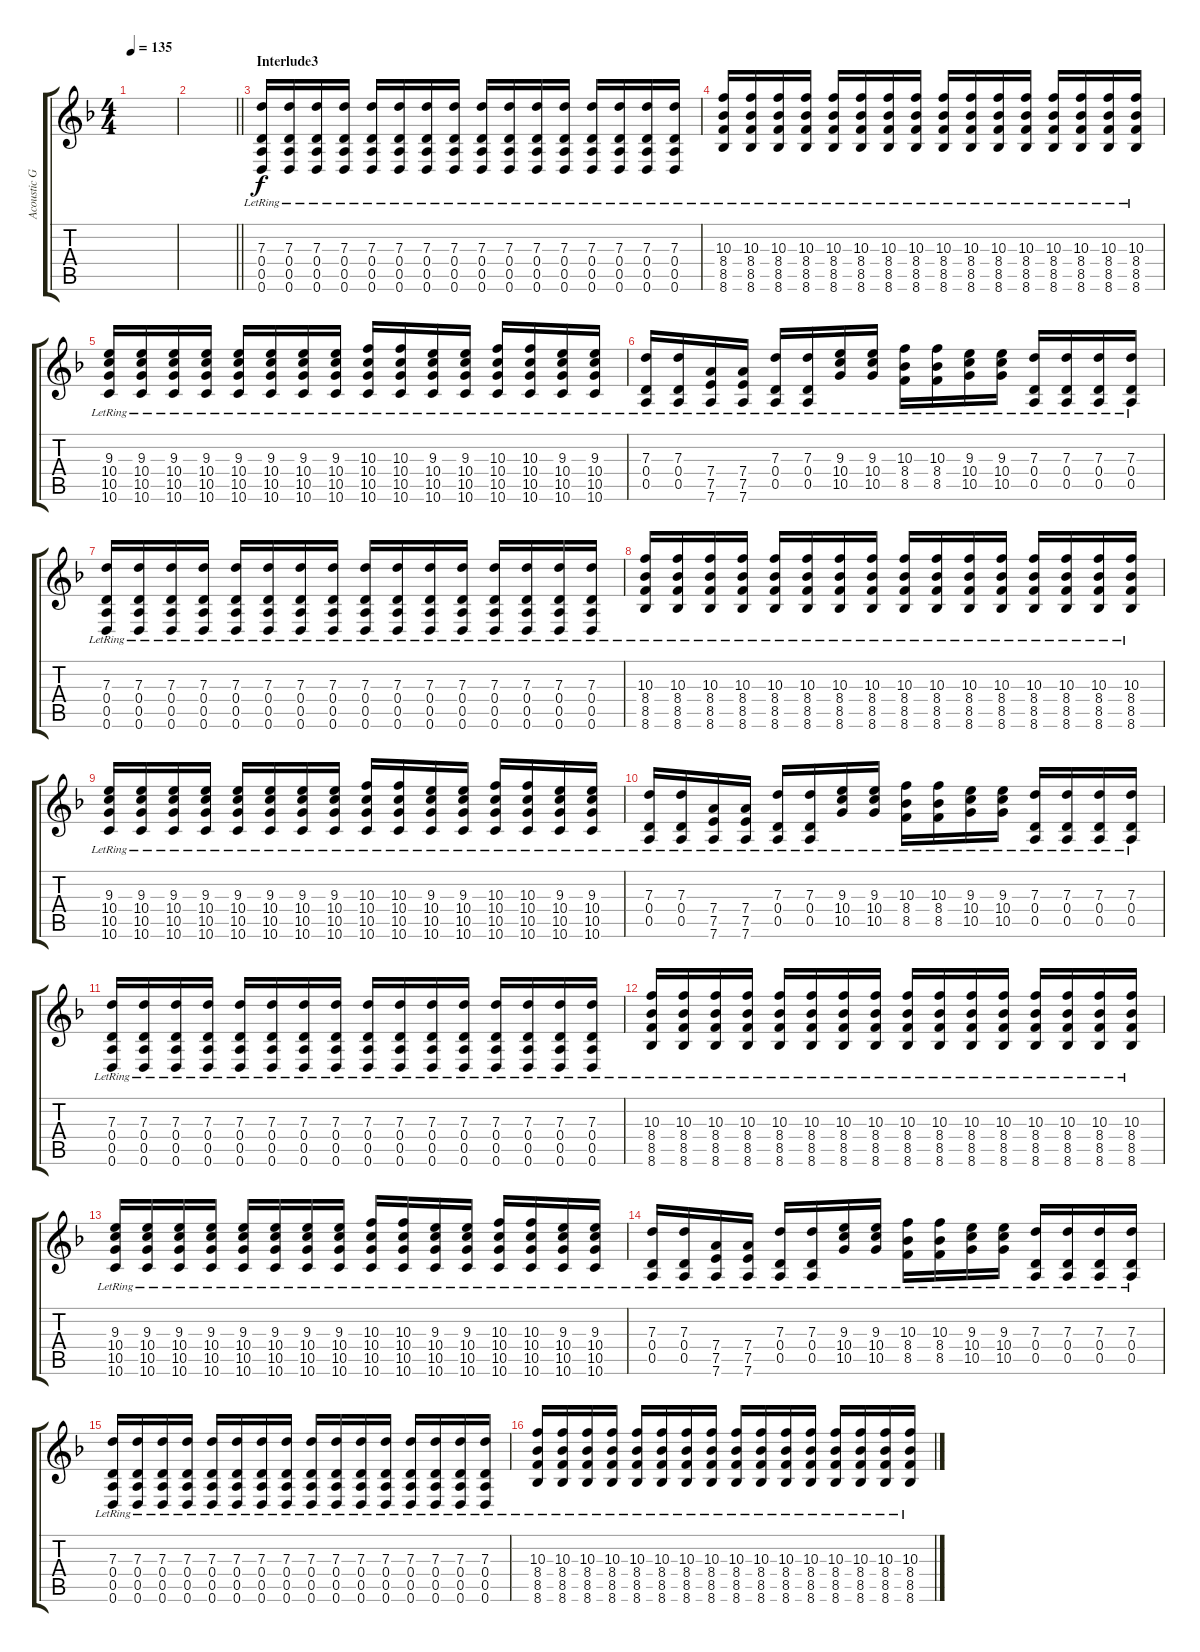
\track ("Acoustic Guitar" "Acoustic G") {instrument acousticguitarsteel}
\staff {score tabs}
\tuning (E4 B3 G3 D3 A2 D2) {hide}
\ts (4 4)
\tempo 135
\clef g2
\ks dminor
|
\barLineRight lightlight
|
\section ("" "Interlude3")
(7.3{lr} 0.4{lr} 0.5{lr} 0.6{lr}).16{volume 9} (7.3{lr} 0.4{lr} 0.5{lr} 0.6{lr}).16 (7.3{lr} 0.4{lr} 0.5{lr} 0.6{lr}).16 (7.3{lr} 0.4{lr} 0.5{lr} 0.6{lr}).16 (7.3{lr} 0.4{lr} 0.5{lr} 0.6{lr}).16 (7.3{lr} 0.4{lr} 0.5{lr} 0.6{lr}).16 (7.3{lr} 0.4{lr} 0.5{lr} 0.6{lr}).16 (7.3{lr} 0.4{lr} 0.5{lr} 0.6{lr}).16 (7.3{lr} 0.4{lr} 0.5{lr} 0.6{lr}).16 (7.3{lr} 0.4{lr} 0.5{lr} 0.6{lr}).16 (7.3{lr} 0.4{lr} 0.5{lr} 0.6{lr}).16 (7.3{lr} 0.4{lr} 0.5{lr} 0.6{lr}).16 (7.3{lr} 0.4{lr} 0.5{lr} 0.6{lr}).16 (7.3{lr} 0.4{lr} 0.5{lr} 0.6{lr}).16 (7.3{lr} 0.4{lr} 0.5{lr} 0.6{lr}).16 (7.3{lr} 0.4{lr} 0.5{lr} 0.6{lr}).16 |
(10.3{lr} 8.4{lr} 8.5{lr} 8.6{lr}).16 (10.3{lr} 8.4{lr} 8.5{lr} 8.6{lr}).16 (10.3{lr} 8.4{lr} 8.5{lr} 8.6{lr}).16 (10.3{lr} 8.4{lr} 8.5{lr} 8.6{lr}).16 (10.3{lr} 8.4{lr} 8.5{lr} 8.6{lr}).16 (10.3{lr} 8.4{lr} 8.5{lr} 8.6{lr}).16 (10.3{lr} 8.4{lr} 8.5{lr} 8.6{lr}).16 (10.3{lr} 8.4{lr} 8.5{lr} 8.6{lr}).16 (10.3{lr} 8.4{lr} 8.5{lr} 8.6{lr}).16 (10.3{lr} 8.4{lr} 8.5{lr} 8.6{lr}).16 (10.3{lr} 8.4{lr} 8.5{lr} 8.6{lr}).16 (10.3{lr} 8.4{lr} 8.5{lr} 8.6{lr}).16 (10.3{lr} 8.4{lr} 8.5{lr} 8.6{lr}).16 (10.3{lr} 8.4{lr} 8.5{lr} 8.6{lr}).16 (10.3{lr} 8.4{lr} 8.5{lr} 8.6{lr}).16 (10.3{lr} 8.4{lr} 8.5{lr} 8.6{lr}).16 |
(9.3{lr} 10.4{lr} 10.5{lr} 10.6{lr}).16 (9.3{lr} 10.4{lr} 10.5{lr} 10.6{lr}).16 (9.3{lr} 10.4{lr} 10.5{lr} 10.6{lr}).16 (9.3{lr} 10.4{lr} 10.5{lr} 10.6{lr}).16 (9.3{lr} 10.4{lr} 10.5{lr} 10.6{lr}).16 (9.3{lr} 10.4{lr} 10.5{lr} 10.6{lr}).16 (9.3{lr} 10.4{lr} 10.5{lr} 10.6{lr}).16 (9.3{lr} 10.4{lr} 10.5{lr} 10.6{lr}).16 (10.3{lr} 10.4{lr} 10.5{lr} 10.6{lr}).16 (10.3{lr} 10.4{lr} 10.5{lr} 10.6{lr}).16 (9.3{lr} 10.4{lr} 10.5{lr} 10.6{lr}).16 (9.3{lr} 10.4{lr} 10.5{lr} 10.6{lr}).16 (10.3{lr} 10.4{lr} 10.5{lr} 10.6{lr}).16 (10.3{lr} 10.4{lr} 10.5{lr} 10.6{lr}).16 (9.3{lr} 10.4{lr} 10.5{lr} 10.6{lr}).16 (9.3{lr} 10.4{lr} 10.5{lr} 10.6{lr}).16 |
(7.3{lr} 0.4{lr} 0.5{lr}).16 (7.3{lr} 0.4{lr} 0.5{lr}).16 (7.4{lr} 7.5{lr} 7.6{lr}).16 (7.4{lr} 7.5{lr} 7.6{lr}).16 (7.3{lr} 0.4{lr} 0.5{lr}).16 (7.3{lr} 0.4{lr} 0.5{lr}).16 (9.3{lr} 10.4{lr} 10.5{lr}).16 (9.3{lr} 10.4{lr} 10.5{lr}).16 (10.3{lr} 8.4{lr} 8.5{lr}).16 (10.3{lr} 8.4{lr} 8.5{lr}).16 (9.3{lr} 10.4{lr} 10.5{lr}).16 (9.3{lr} 10.4{lr} 10.5{lr}).16 (7.3{lr} 0.4{lr} 0.5{lr}).16 (7.3{lr} 0.4{lr} 0.5{lr}).16 (7.3{lr} 0.4{lr} 0.5{lr}).16 (7.3{lr} 0.4{lr} 0.5{lr}).16 |
(7.3{lr} 0.4{lr} 0.5{lr} 0.6{lr}).16{volume 9} (7.3{lr} 0.4{lr} 0.5{lr} 0.6{lr}).16 (7.3{lr} 0.4{lr} 0.5{lr} 0.6{lr}).16 (7.3{lr} 0.4{lr} 0.5{lr} 0.6{lr}).16 (7.3{lr} 0.4{lr} 0.5{lr} 0.6{lr}).16 (7.3{lr} 0.4{lr} 0.5{lr} 0.6{lr}).16 (7.3{lr} 0.4{lr} 0.5{lr} 0.6{lr}).16 (7.3{lr} 0.4{lr} 0.5{lr} 0.6{lr}).16 (7.3{lr} 0.4{lr} 0.5{lr} 0.6{lr}).16 (7.3{lr} 0.4{lr} 0.5{lr} 0.6{lr}).16 (7.3{lr} 0.4{lr} 0.5{lr} 0.6{lr}).16 (7.3{lr} 0.4{lr} 0.5{lr} 0.6{lr}).16 (7.3{lr} 0.4{lr} 0.5{lr} 0.6{lr}).16 (7.3{lr} 0.4{lr} 0.5{lr} 0.6{lr}).16 (7.3{lr} 0.4{lr} 0.5{lr} 0.6{lr}).16 (7.3{lr} 0.4{lr} 0.5{lr} 0.6{lr}).16 |
(10.3{lr} 8.4{lr} 8.5{lr} 8.6{lr}).16 (10.3{lr} 8.4{lr} 8.5{lr} 8.6{lr}).16 (10.3{lr} 8.4{lr} 8.5{lr} 8.6{lr}).16 (10.3{lr} 8.4{lr} 8.5{lr} 8.6{lr}).16 (10.3{lr} 8.4{lr} 8.5{lr} 8.6{lr}).16 (10.3{lr} 8.4{lr} 8.5{lr} 8.6{lr}).16 (10.3{lr} 8.4{lr} 8.5{lr} 8.6{lr}).16 (10.3{lr} 8.4{lr} 8.5{lr} 8.6{lr}).16 (10.3{lr} 8.4{lr} 8.5{lr} 8.6{lr}).16 (10.3{lr} 8.4{lr} 8.5{lr} 8.6{lr}).16 (10.3{lr} 8.4{lr} 8.5{lr} 8.6{lr}).16 (10.3{lr} 8.4{lr} 8.5{lr} 8.6{lr}).16 (10.3{lr} 8.4{lr} 8.5{lr} 8.6{lr}).16 (10.3{lr} 8.4{lr} 8.5{lr} 8.6{lr}).16 (10.3{lr} 8.4{lr} 8.5{lr} 8.6{lr}).16 (10.3{lr} 8.4{lr} 8.5{lr} 8.6{lr}).16 |
(9.3{lr} 10.4{lr} 10.5{lr} 10.6{lr}).16 (9.3{lr} 10.4{lr} 10.5{lr} 10.6{lr}).16 (9.3{lr} 10.4{lr} 10.5{lr} 10.6{lr}).16 (9.3{lr} 10.4{lr} 10.5{lr} 10.6{lr}).16 (9.3{lr} 10.4{lr} 10.5{lr} 10.6{lr}).16 (9.3{lr} 10.4{lr} 10.5{lr} 10.6{lr}).16 (9.3{lr} 10.4{lr} 10.5{lr} 10.6{lr}).16 (9.3{lr} 10.4{lr} 10.5{lr} 10.6{lr}).16 (10.3{lr} 10.4{lr} 10.5{lr} 10.6{lr}).16 (10.3{lr} 10.4{lr} 10.5{lr} 10.6{lr}).16 (9.3{lr} 10.4{lr} 10.5{lr} 10.6{lr}).16 (9.3{lr} 10.4{lr} 10.5{lr} 10.6{lr}).16 (10.3{lr} 10.4{lr} 10.5{lr} 10.6{lr}).16 (10.3{lr} 10.4{lr} 10.5{lr} 10.6{lr}).16 (9.3{lr} 10.4{lr} 10.5{lr} 10.6{lr}).16 (9.3{lr} 10.4{lr} 10.5{lr} 10.6{lr}).16 |
(7.3{lr} 0.4{lr} 0.5{lr}).16 (7.3{lr} 0.4{lr} 0.5{lr}).16 (7.4{lr} 7.5{lr} 7.6{lr}).16 (7.4{lr} 7.5{lr} 7.6{lr}).16 (7.3{lr} 0.4{lr} 0.5{lr}).16 (7.3{lr} 0.4{lr} 0.5{lr}).16 (9.3{lr} 10.4{lr} 10.5{lr}).16 (9.3{lr} 10.4{lr} 10.5{lr}).16 (10.3{lr} 8.4{lr} 8.5{lr}).16 (10.3{lr} 8.4{lr} 8.5{lr}).16 (9.3{lr} 10.4{lr} 10.5{lr}).16 (9.3{lr} 10.4{lr} 10.5{lr}).16 (7.3{lr} 0.4{lr} 0.5{lr}).16 (7.3{lr} 0.4{lr} 0.5{lr}).16 (7.3{lr} 0.4{lr} 0.5{lr}).16 (7.3{lr} 0.4{lr} 0.5{lr}).16 |
(7.3{lr} 0.4{lr} 0.5{lr} 0.6{lr}).16{volume 9} (7.3{lr} 0.4{lr} 0.5{lr} 0.6{lr}).16 (7.3{lr} 0.4{lr} 0.5{lr} 0.6{lr}).16 (7.3{lr} 0.4{lr} 0.5{lr} 0.6{lr}).16 (7.3{lr} 0.4{lr} 0.5{lr} 0.6{lr}).16 (7.3{lr} 0.4{lr} 0.5{lr} 0.6{lr}).16 (7.3{lr} 0.4{lr} 0.5{lr} 0.6{lr}).16 (7.3{lr} 0.4{lr} 0.5{lr} 0.6{lr}).16 (7.3{lr} 0.4{lr} 0.5{lr} 0.6{lr}).16 (7.3{lr} 0.4{lr} 0.5{lr} 0.6{lr}).16 (7.3{lr} 0.4{lr} 0.5{lr} 0.6{lr}).16 (7.3{lr} 0.4{lr} 0.5{lr} 0.6{lr}).16 (7.3{lr} 0.4{lr} 0.5{lr} 0.6{lr}).16 (7.3{lr} 0.4{lr} 0.5{lr} 0.6{lr}).16 (7.3{lr} 0.4{lr} 0.5{lr} 0.6{lr}).16 (7.3{lr} 0.4{lr} 0.5{lr} 0.6{lr}).16 |
(10.3{lr} 8.4{lr} 8.5{lr} 8.6{lr}).16 (10.3{lr} 8.4{lr} 8.5{lr} 8.6{lr}).16 (10.3{lr} 8.4{lr} 8.5{lr} 8.6{lr}).16 (10.3{lr} 8.4{lr} 8.5{lr} 8.6{lr}).16 (10.3{lr} 8.4{lr} 8.5{lr} 8.6{lr}).16 (10.3{lr} 8.4{lr} 8.5{lr} 8.6{lr}).16 (10.3{lr} 8.4{lr} 8.5{lr} 8.6{lr}).16 (10.3{lr} 8.4{lr} 8.5{lr} 8.6{lr}).16 (10.3{lr} 8.4{lr} 8.5{lr} 8.6{lr}).16 (10.3{lr} 8.4{lr} 8.5{lr} 8.6{lr}).16 (10.3{lr} 8.4{lr} 8.5{lr} 8.6{lr}).16 (10.3{lr} 8.4{lr} 8.5{lr} 8.6{lr}).16 (10.3{lr} 8.4{lr} 8.5{lr} 8.6{lr}).16 (10.3{lr} 8.4{lr} 8.5{lr} 8.6{lr}).16 (10.3{lr} 8.4{lr} 8.5{lr} 8.6{lr}).16 (10.3{lr} 8.4{lr} 8.5{lr} 8.6{lr}).16 |
(9.3{lr} 10.4{lr} 10.5{lr} 10.6{lr}).16 (9.3{lr} 10.4{lr} 10.5{lr} 10.6{lr}).16 (9.3{lr} 10.4{lr} 10.5{lr} 10.6{lr}).16 (9.3{lr} 10.4{lr} 10.5{lr} 10.6{lr}).16 (9.3{lr} 10.4{lr} 10.5{lr} 10.6{lr}).16 (9.3{lr} 10.4{lr} 10.5{lr} 10.6{lr}).16 (9.3{lr} 10.4{lr} 10.5{lr} 10.6{lr}).16 (9.3{lr} 10.4{lr} 10.5{lr} 10.6{lr}).16 (10.3{lr} 10.4{lr} 10.5{lr} 10.6{lr}).16 (10.3{lr} 10.4{lr} 10.5{lr} 10.6{lr}).16 (9.3{lr} 10.4{lr} 10.5{lr} 10.6{lr}).16 (9.3{lr} 10.4{lr} 10.5{lr} 10.6{lr}).16 (10.3{lr} 10.4{lr} 10.5{lr} 10.6{lr}).16 (10.3{lr} 10.4{lr} 10.5{lr} 10.6{lr}).16 (9.3{lr} 10.4{lr} 10.5{lr} 10.6{lr}).16 (9.3{lr} 10.4{lr} 10.5{lr} 10.6{lr}).16 |
(7.3{lr} 0.4{lr} 0.5{lr}).16 (7.3{lr} 0.4{lr} 0.5{lr}).16 (7.4{lr} 7.5{lr} 7.6{lr}).16 (7.4{lr} 7.5{lr} 7.6{lr}).16 (7.3{lr} 0.4{lr} 0.5{lr}).16 (7.3{lr} 0.4{lr} 0.5{lr}).16 (9.3{lr} 10.4{lr} 10.5{lr}).16 (9.3{lr} 10.4{lr} 10.5{lr}).16 (10.3{lr} 8.4{lr} 8.5{lr}).16 (10.3{lr} 8.4{lr} 8.5{lr}).16 (9.3{lr} 10.4{lr} 10.5{lr}).16 (9.3{lr} 10.4{lr} 10.5{lr}).16 (7.3{lr} 0.4{lr} 0.5{lr}).16 (7.3{lr} 0.4{lr} 0.5{lr}).16 (7.3{lr} 0.4{lr} 0.5{lr}).16 (7.3{lr} 0.4{lr} 0.5{lr}).16 |
(7.3{lr} 0.4{lr} 0.5{lr} 0.6{lr}).16{volume 9} (7.3{lr} 0.4{lr} 0.5{lr} 0.6{lr}).16 (7.3{lr} 0.4{lr} 0.5{lr} 0.6{lr}).16 (7.3{lr} 0.4{lr} 0.5{lr} 0.6{lr}).16 (7.3{lr} 0.4{lr} 0.5{lr} 0.6{lr}).16 (7.3{lr} 0.4{lr} 0.5{lr} 0.6{lr}).16 (7.3{lr} 0.4{lr} 0.5{lr} 0.6{lr}).16 (7.3{lr} 0.4{lr} 0.5{lr} 0.6{lr}).16 (7.3{lr} 0.4{lr} 0.5{lr} 0.6{lr}).16 (7.3{lr} 0.4{lr} 0.5{lr} 0.6{lr}).16 (7.3{lr} 0.4{lr} 0.5{lr} 0.6{lr}).16 (7.3{lr} 0.4{lr} 0.5{lr} 0.6{lr}).16 (7.3{lr} 0.4{lr} 0.5{lr} 0.6{lr}).16 (7.3{lr} 0.4{lr} 0.5{lr} 0.6{lr}).16 (7.3{lr} 0.4{lr} 0.5{lr} 0.6{lr}).16 (7.3{lr} 0.4{lr} 0.5{lr} 0.6{lr}).16 |
(10.3{lr} 8.4{lr} 8.5{lr} 8.6{lr}).16 (10.3{lr} 8.4{lr} 8.5{lr} 8.6{lr}).16 (10.3{lr} 8.4{lr} 8.5{lr} 8.6{lr}).16 (10.3{lr} 8.4{lr} 8.5{lr} 8.6{lr}).16 (10.3{lr} 8.4{lr} 8.5{lr} 8.6{lr}).16 (10.3{lr} 8.4{lr} 8.5{lr} 8.6{lr}).16 (10.3{lr} 8.4{lr} 8.5{lr} 8.6{lr}).16 (10.3{lr} 8.4{lr} 8.5{lr} 8.6{lr}).16 (10.3{lr} 8.4{lr} 8.5{lr} 8.6{lr}).16 (10.3{lr} 8.4{lr} 8.5{lr} 8.6{lr}).16 (10.3{lr} 8.4{lr} 8.5{lr} 8.6{lr}).16 (10.3{lr} 8.4{lr} 8.5{lr} 8.6{lr}).16 (10.3{lr} 8.4{lr} 8.5{lr} 8.6{lr}).16 (10.3{lr} 8.4{lr} 8.5{lr} 8.6{lr}).16 (10.3{lr} 8.4{lr} 8.5{lr} 8.6{lr}).16 (10.3{lr} 8.4{lr} 8.5{lr} 8.6{lr}).16
